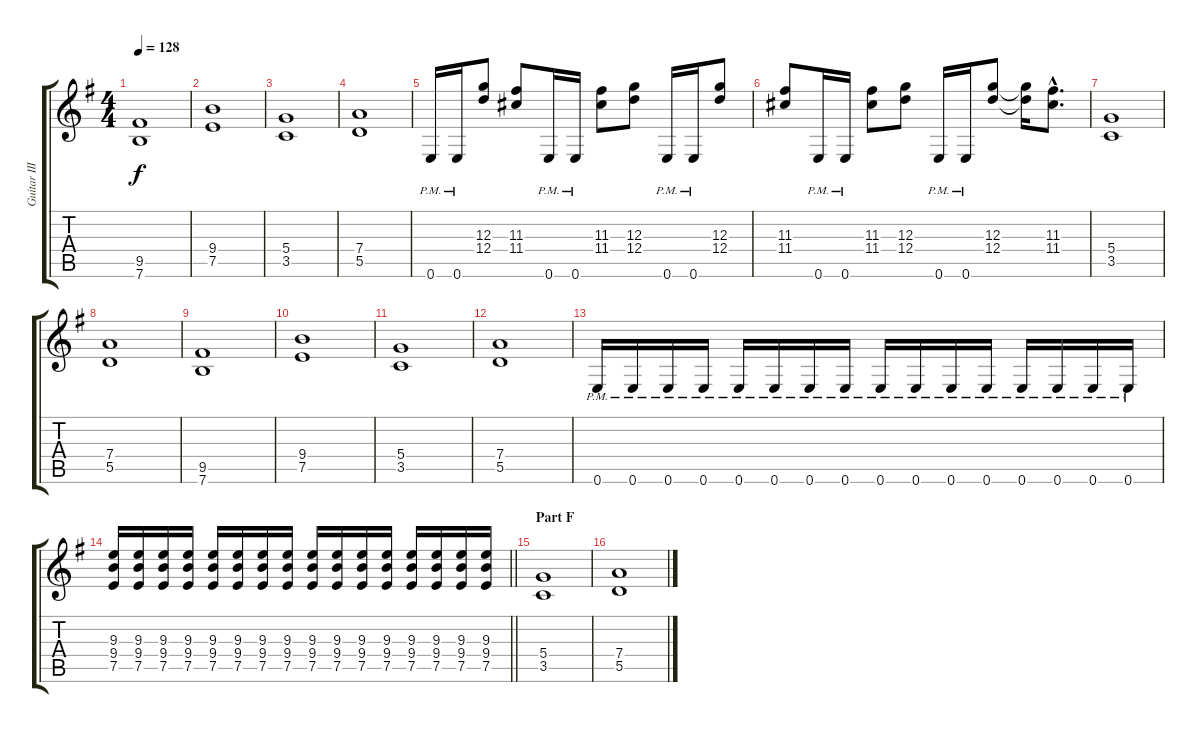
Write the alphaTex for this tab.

\track ("Guitar III (Kazuma)" "Guitar III") {instrument distortionguitar}
\staff {score tabs}
\tuning (E4 B3 G3 D3 A2 E2) {hide}
\ts (4 4)
\tempo 128
\clef g2
\ks g
(9.5 7.6).1{dy f} |
(9.4 7.5).1 |
(5.4 3.5).1 |
(7.4 5.5).1 |
0.6{pm}.16 0.6{pm}.16 (12.3 12.4).8 (11.3 11.4).8 0.6{pm}.16 0.6{pm}.16 (11.3 11.4).8 (12.3 12.4).8 0.6{pm}.16 0.6{pm}.16 (12.3 12.4).8 |
(11.3 11.4).8 0.6{pm}.16 0.6{pm}.16 (11.3 11.4).8 (12.3 12.4).8 0.6{pm}.16 0.6{pm}.16 (12.3 12.4).8 (12.3{t} 12.4{t}).16 (11.3{hac} 11.4{hac}).8{d} |
(5.4 3.5).1 |
(7.4 5.5).1 |
(9.5 7.6).1 |
(9.4 7.5).1 |
(5.4 3.5).1 |
(7.4 5.5).1 |
0.6{pm}.16 0.6{pm}.16 0.6{pm}.16 0.6{pm}.16 0.6{pm}.16 0.6{pm}.16 0.6{pm}.16 0.6{pm}.16 0.6{pm}.16 0.6{pm}.16 0.6{pm}.16 0.6{pm}.16 0.6{pm}.16 0.6{pm}.16 0.6{pm}.16 0.6{pm}.16 |
\barLineRight lightlight
(9.3 9.4 7.5).16 (9.3 9.4 7.5).16 (9.3 9.4 7.5).16 (9.3 9.4 7.5).16 (9.3 9.4 7.5).16 (9.3 9.4 7.5).16 (9.3 9.4 7.5).16 (9.3 9.4 7.5).16 (9.3 9.4 7.5).16 (9.3 9.4 7.5).16 (9.3 9.4 7.5).16 (9.3 9.4 7.5).16 (9.3 9.4 7.5).16 (9.3 9.4 7.5).16 (9.3 9.4 7.5).16 (9.3 9.4 7.5).16 |
\section ("" "Part F")
(5.4 3.5).1 |
(7.4 5.5).1
